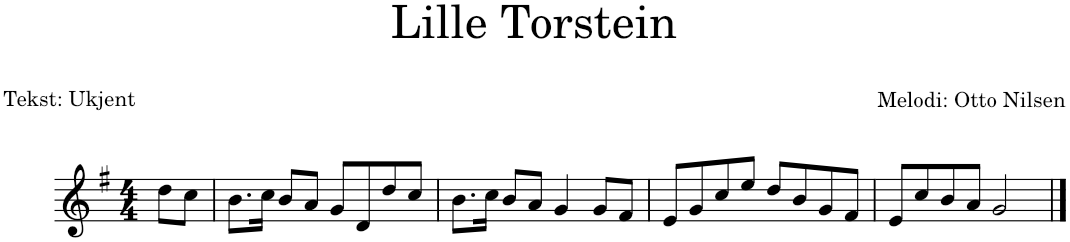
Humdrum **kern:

**kern
*part1
*staff1
*I"Piano
*I'Pno.
*clefG2
*k[f#]
*M4/4
=1
8dd\L
8cc\J
=2
8.b\L
16cc\Jk
8b/L
8a/J
8g/L
8d/
8dd/
8cc/J
=3
8.b\L
16cc\Jk
8b/L
8a/J
4g/
8g/L
8f#/J
=4
8e/L
8g/
8cc/
8ee/J
8dd/L
8b/
8g/
8f#/J
=5
8e/L
8cc/
8b/
8a/J
2g/
==
*-
